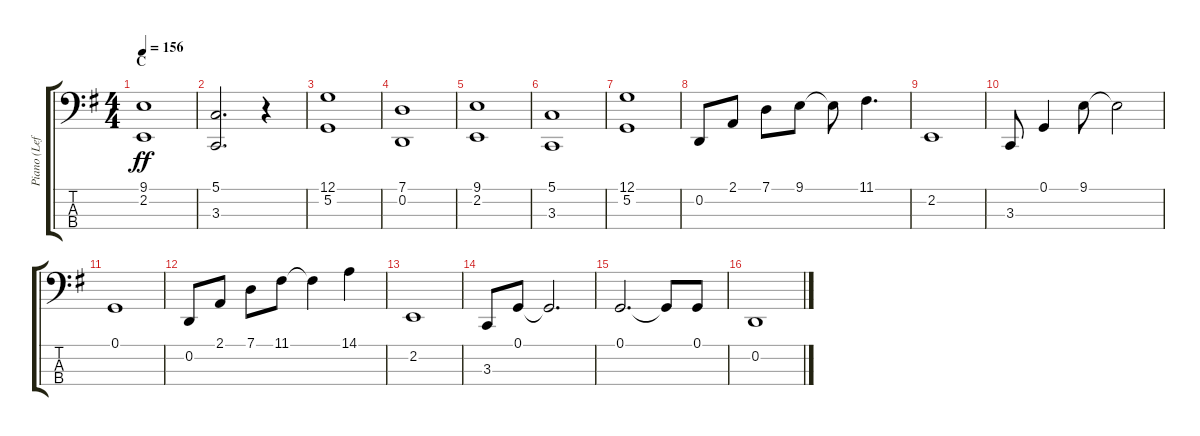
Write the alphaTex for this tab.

\track ("Piano (Left Hand)" "Piano (Lef") {instrument acousticgrandpiano}
\staff {score tabs}
\tuning (G2 D2 A1 E1) {hide}
\ts (4 4)
\section ("" "C")
\tempo 156
\clef f4
\ks g
(9.1 2.2).1{dy ff} |
(5.1 3.3).2{d} r.4 |
(12.1 5.2).1 |
(7.1 0.2).1 |
(9.1 2.2).1 |
(5.1 3.3).1 |
(12.1 5.2).1 |
0.2.8 2.1.8 7.1.8 9.1.8 9.1{t}.8 11.1.4{d} |
2.2.1 |
3.3.8 0.1.4 9.1.8 9.1{t}.2 |
0.1.1 |
0.2.8 2.1.8 7.1.8 11.1.8 11.1{t}.4 14.1.4 |
2.2.1 |
3.3.8 0.1.8 0.1{t}.2{d} |
0.1.2{d} 0.1{t}.8 0.1.8 |
0.2.1
